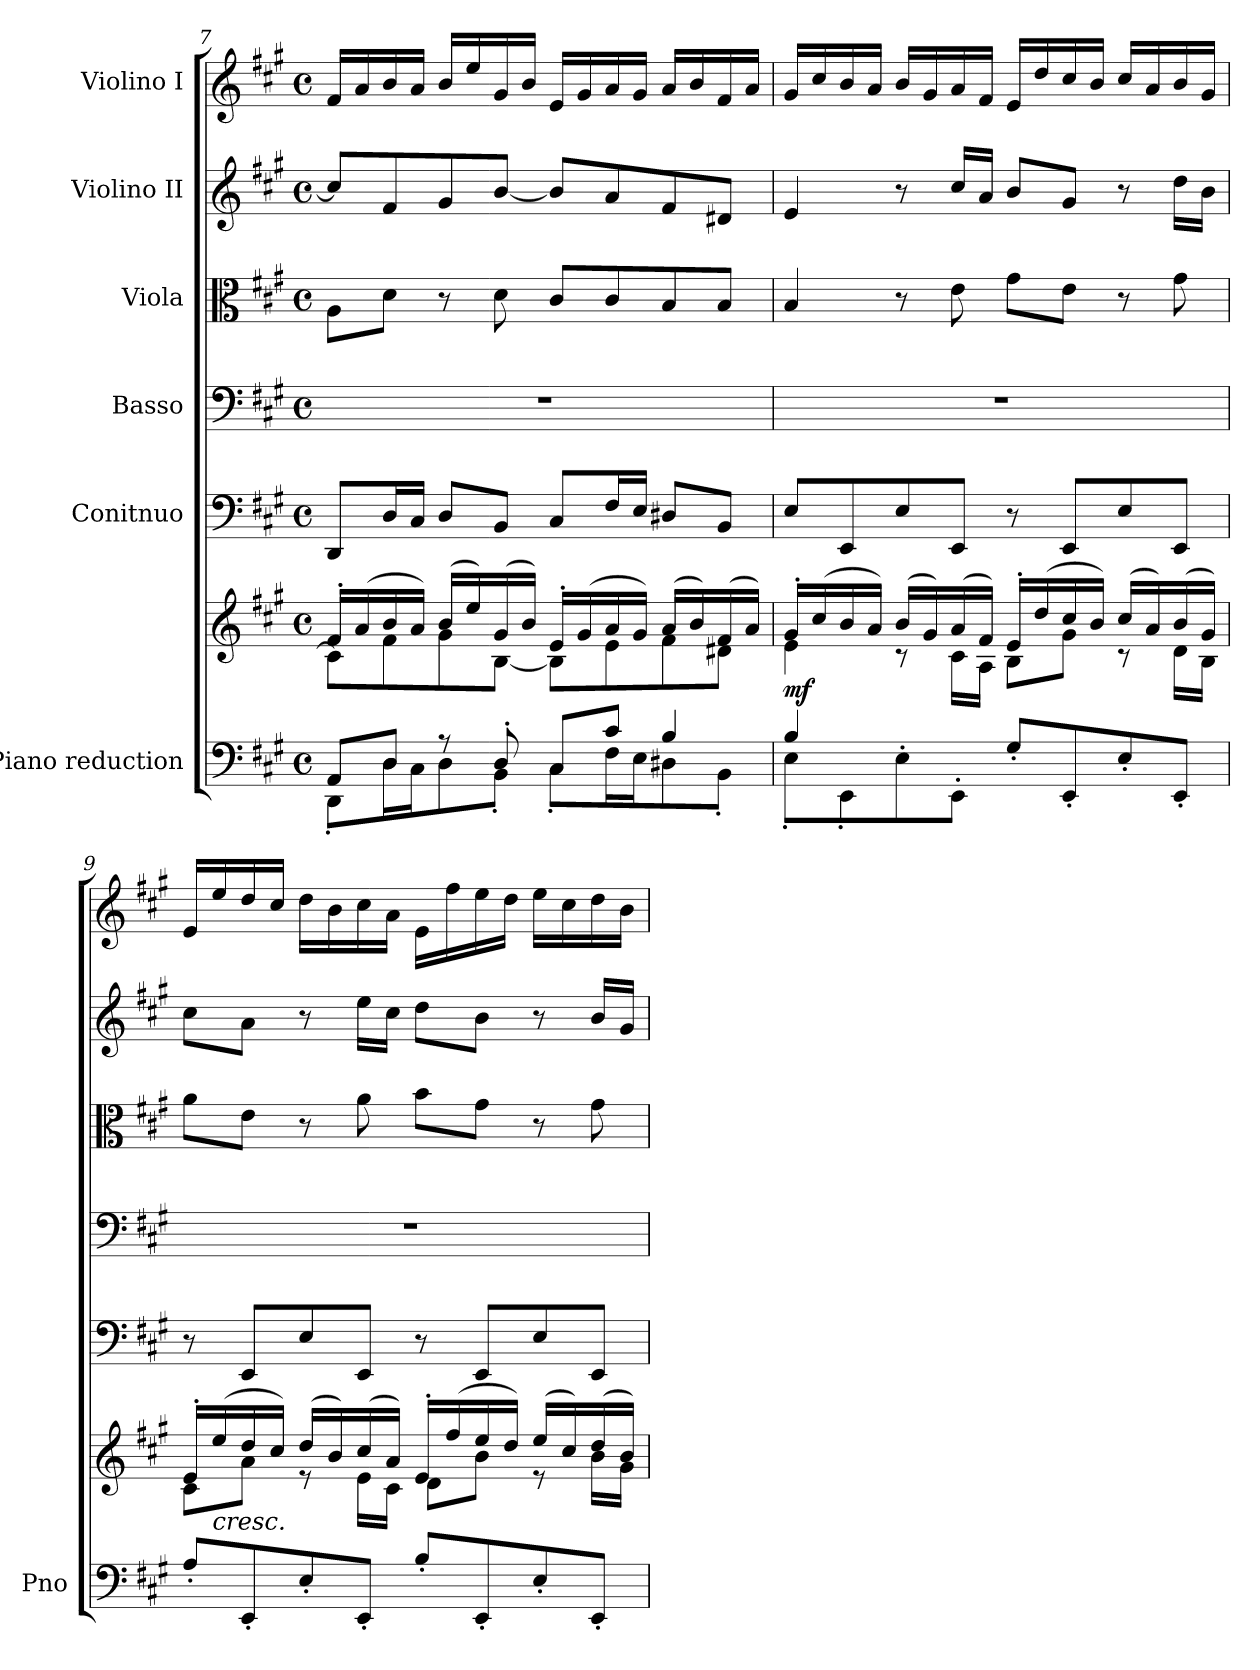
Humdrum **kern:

**kern	**kern	**dynam	**kern	**kern	**kern	**kern	**kern
*part6	*part6	*part6	*part5	*part4	*part3	*part2	*part1
*staff7	*staff6	*staff6/7	*staff5	*staff4	*staff3	*staff2	*staff1
*I"Piano reduction	*	*	*I"Conitnuo	*I"Basso	*I"Viola	*I"Violino II	*I"Violino I
*I'Pno	*	*	*	*	*	*	*
*clefF4	*clefG2	*	*clefF4	*clefF4	*clefC3	*clefG2	*clefG2
*k[f#c#g#]	*k[f#c#g#]	*	*k[f#c#g#]	*k[f#c#g#]	*k[f#c#g#]	*k[f#c#g#]	*k[f#c#g#]
*M4/4	*M4/4	*	*M4/4	*M4/4	*M4/4	*M4/4	*M4/4
*met(c)	*met(c)	*	*met(c)	*met(c)	*met(c)	*met(c)	*met(c)
=7	=7	=7	=7	=7	=7	=7	=7
*^	*^	*	*	*	*	*	*
8AA/L	8DD'\L	16f#'/LL	8c#\L]	.	8DD/L	1r	8A\L	8cc#/L]	16f#/LL
.	.	(16a/	.	.	.	.	.	.	16a/
8D/J	16D\L	16b/	8f#\	.	16D/L	.	8d\J	8f#/	16b/
.	16C#\J	16a/JJ)	.	.	16C#/JJ	.	.	.	16a/JJ
8r	8D\	(16b/LL	8g#\	.	8D/L	.	8r	8g#/	16b/LL
.	.	16ee/)	.	.	.	.	.	.	16ee/
8D'/	8BB'\J	(16g#/	[8B\J	.	8BB/J	.	8d\	[8b/J	16g#/
.	.	16b/JJ)	.	.	.	.	.	.	16b/JJ
8C#/L	8C#'\L	16e'/LL	8B\L]	.	8C#/L	.	8c#/L	8b/L]	16e/LL
.	.	(16g#/	.	.	.	.	.	.	16g#/
8c#/J	16F#\L	16a/	8e\	.	16F#/L	.	8c#/	8a/	16a/
.	16E\J	16g#/JJ)	.	.	16E/JJ	.	.	.	16g#/JJ
4B/	8D#X\	(16a/LL	8f#\	.	8D#X/L	.	8B/	8f#/	16a/LL
.	.	16b/)	.	.	.	.	.	.	16b/
.	8BB'\J	(16f#/	8d#X\J	.	8BB/J	.	8B/J	8d#X/J	16f#/
.	.	16a/JJ)	.	.	.	.	.	.	16a/JJ
=8	=8	=8	=8	=8	=8	=8	=8	=8	=8
!	!	!	!	!LO:DY:b	!	!	!	!	!
4B/	8E'\L	16g#'/LL	4e\	mf	8E/L	1r	4B/	4e/	16g#/LL
.	.	(16cc#/	.	.	.	.	.	.	16cc#/
.	8EE'\	16b/	.	.	8EE/	.	.	.	16b/
.	.	16a/JJ)	.	.	.	.	.	.	16a/JJ
4ryy	8E'\	(16b/LL	8r	.	8E/	.	8r	8r	16b/LL
.	.	16g#/)	.	.	.	.	.	.	16g#/
.	8EE'\J	(16a/	16c#\LL	.	8EE/J	.	8e\	16cc#/LL	16a/
.	.	16f#/JJ)	16A\JJ	.	.	.	.	16a/JJ	16f#/JJ
8G#'</L	2ryy	16e'/LL	8B\L	.	8r	.	8g#\L	8b/L	16e/LL
.	.	(16dd/	.	.	.	.	.	.	16dd/
8EE'</	.	16cc#/	8g#\J	.	8EE/L	.	8e\J	8g#/J	16cc#/
.	.	16b/JJ)	.	.	.	.	.	.	16b/JJ
8E'</	.	(16cc#/LL	8r	.	8E/	.	8r	8r	16cc#/LL
.	.	16a/)	.	.	.	.	.	.	16a/
8EE'</J	.	(16b/	16d\LL	.	8EE/J	.	8g#\	16dd\LL	16b/
.	.	16g#/JJ)	16B\JJ	.	.	.	.	16b\JJ	16g#/JJ
*v	*v	*	*	*	*	*	*	*	*
!!LO:PB:g=z
=9	=9	=9	=9	=9	=9	=9	=9	=9
8A'/L	16e'/LL	8c#\L	.	8r	1r	8a\L	8cc#\L	16e/LL
!	!LO:TX:b:i:t=cresc.	!	!	!	!	!	!	!
.	(16ee/	.	.	.	.	.	.	16ee/
8EE'/	16dd/	8a\J	.	8EE/L	.	8e\J	8a\J	16dd/
.	16cc#/JJ)	.	.	.	.	.	.	16cc#/JJ
8E'/	(16dd/LL	8r	.	8E/	.	8r	8r	16dd\LL
.	16b/)	.	.	.	.	.	.	16b\
8EE'/J	(16cc#/	16e\LL	.	8EE/J	.	8a\	16ee\LL	16cc#\
.	16a/JJ)	16c#\JJ	.	.	.	.	16cc#\JJ	16a\JJ
8B'/L	16e'/LL	8d\L	.	8r	.	8b\L	8dd\L	16e\LL
.	(16ff#/	.	.	.	.	.	.	16ff#\
8EE'/	16ee/	8b\J	.	8EE/L	.	8g#\J	8b\J	16ee\
.	16dd/JJ)	.	.	.	.	.	.	16dd\JJ
8E'/	(16ee/LL	8r	.	8E/	.	8r	8r	16ee\LL
.	16cc#/)	.	.	.	.	.	.	16cc#\
8EE'/J	(16dd/	16b\LL	.	8EE/J	.	8g#\	16b/LL	16dd\
.	16b/JJ)	16g#\JJ	.	.	.	.	16g#/JJ	16b\JJ
*	*v	*v	*	*	*	*	*	*
=	=	=	=	=	=	=	=
*-	*-	*-	*-	*-	*-	*-	*-
